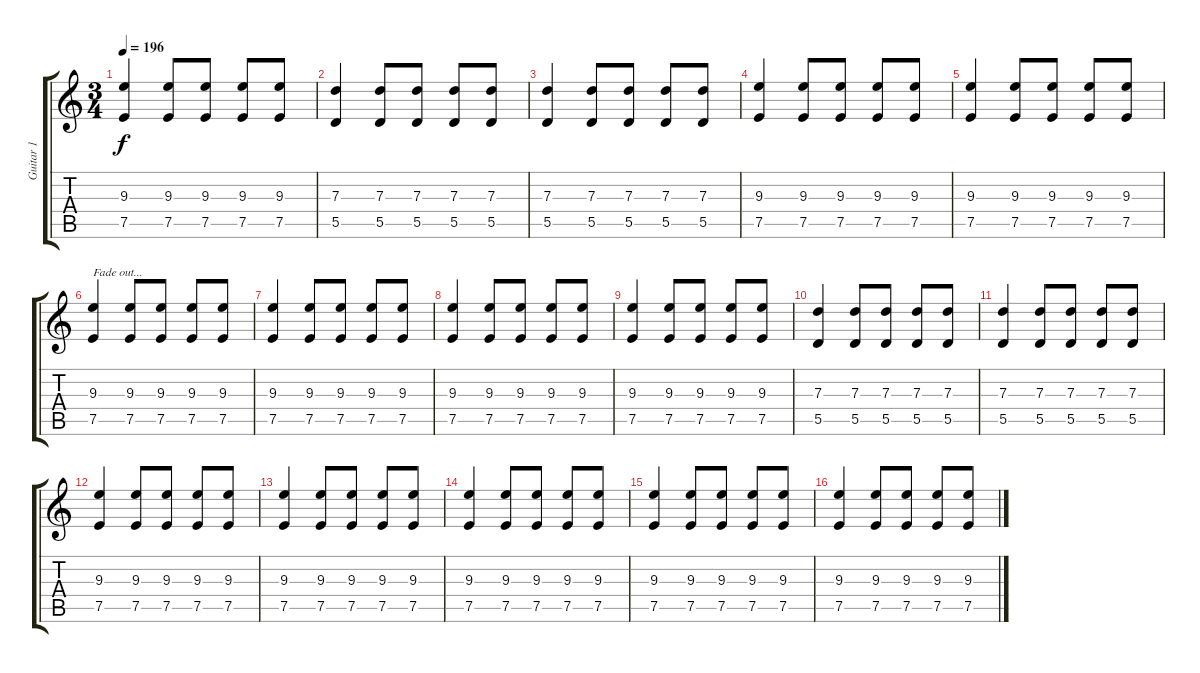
\track ("Guitar 1" "Guitar 1") {instrument overdrivenguitar}
\staff {score tabs}
\tuning (E4 B3 G3 D3 A2 E2) {hide}
\ts (3 4)
\tempo 196
\clef g2
\ks c
(9.3 7.5).4{dy f volume 14} (9.3 7.5).8 (9.3 7.5).8 (9.3 7.5).8 (9.3 7.5).8 |
(7.3 5.5).4 (7.3 5.5).8 (7.3 5.5).8 (7.3 5.5).8 (7.3 5.5).8 |
(7.3 5.5).4 (7.3 5.5).8 (7.3 5.5).8 (7.3 5.5).8 (7.3 5.5).8 |
(9.3 7.5).4 (9.3 7.5).8 (9.3 7.5).8 (9.3 7.5).8 (9.3 7.5).8 |
(9.3 7.5).4 (9.3 7.5).8 (9.3 7.5).8 (9.3 7.5).8 (9.3 7.5).8 |
(9.3 7.5).4{txt "Fade out..." volume 13} (9.3 7.5).8 (9.3 7.5).8 (9.3 7.5).8 (9.3 7.5).8 |
(9.3 7.5).4 (9.3 7.5).8 (9.3 7.5).8 (9.3 7.5).8 (9.3 7.5).8 |
(9.3 7.5).4 (9.3 7.5).8 (9.3 7.5).8 (9.3 7.5).8 (9.3 7.5).8 |
(9.3 7.5).4 (9.3 7.5).8 (9.3 7.5).8 (9.3 7.5).8 (9.3 7.5).8 |
(7.3 5.5).4 (7.3 5.5).8 (7.3 5.5).8 (7.3 5.5).8 (7.3 5.5).8 |
(7.3 5.5).4 (7.3 5.5).8 (7.3 5.5).8 (7.3 5.5).8 (7.3 5.5).8 |
(9.3 7.5).4 (9.3 7.5).8 (9.3 7.5).8 (9.3 7.5).8 (9.3 7.5).8 |
(9.3 7.5).4 (9.3 7.5).8 (9.3 7.5).8 (9.3 7.5).8 (9.3 7.5).8 |
(9.3 7.5).4{volume 13} (9.3 7.5).8 (9.3 7.5).8 (9.3 7.5).8 (9.3 7.5).8 |
(9.3 7.5).4 (9.3 7.5).8 (9.3 7.5).8 (9.3 7.5).8 (9.3 7.5).8 |
(9.3 7.5).4 (9.3 7.5).8 (9.3 7.5).8 (9.3 7.5).8 (9.3 7.5).8
